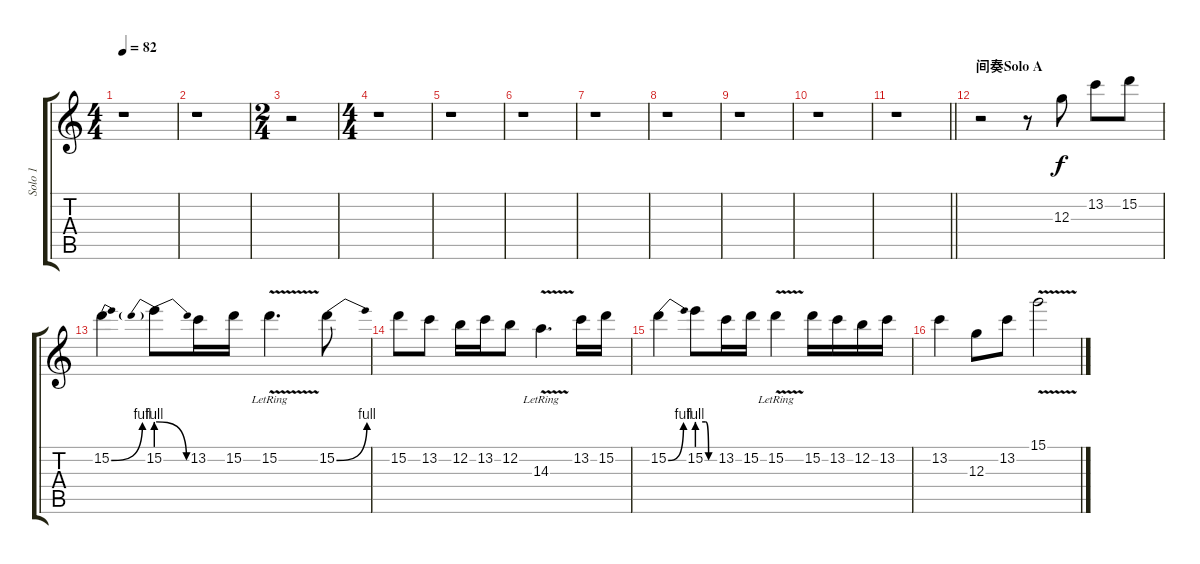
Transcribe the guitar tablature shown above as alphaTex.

\track ("Solo 1" "Solo 1") {instrument overdrivenguitar}
\staff {score tabs}
\tuning (E4 B3 G3 D3 A2 E2) {hide}
\ts (4 4)
\tempo 82
\clef g2
\ks c
r.1{dy f} |
r.1 |
\ts (2 4)
r.2 |
\ts (4 4)
r.1 |
r.1 |
r.1 |
r.1 |
r.1 |
r.1 |
r.1 |
\barLineRight lightlight
r.1 |
\section ("" "间奏Solo A")
r.2 r.8 12.3.8 13.2.8 15.2.8 |
15.2{be (bend 0 0 60 4)}.4 15.2{be (prebendrelease 0 4 60 0)}.8 13.2.16 15.2.16 15.2{v lr}.4{d} 15.2{be (bend 0 0 60 4)}.8 |
15.2.8 13.2.8 12.2.16 13.2.16 12.2.8 14.3{v lr}.4{d} 13.2.16 15.2.16 |
15.2{be (bend 0 0 60 4)}.4 15.2{be (custom 0 4 30 4 40 0 60 0)}.8 13.2.16 15.2.16 15.2{v lr}.4 15.2.16 13.2.16 12.2.16 13.2.16 |
13.2.4 12.3.8 13.2.8 15.1{v}.2
